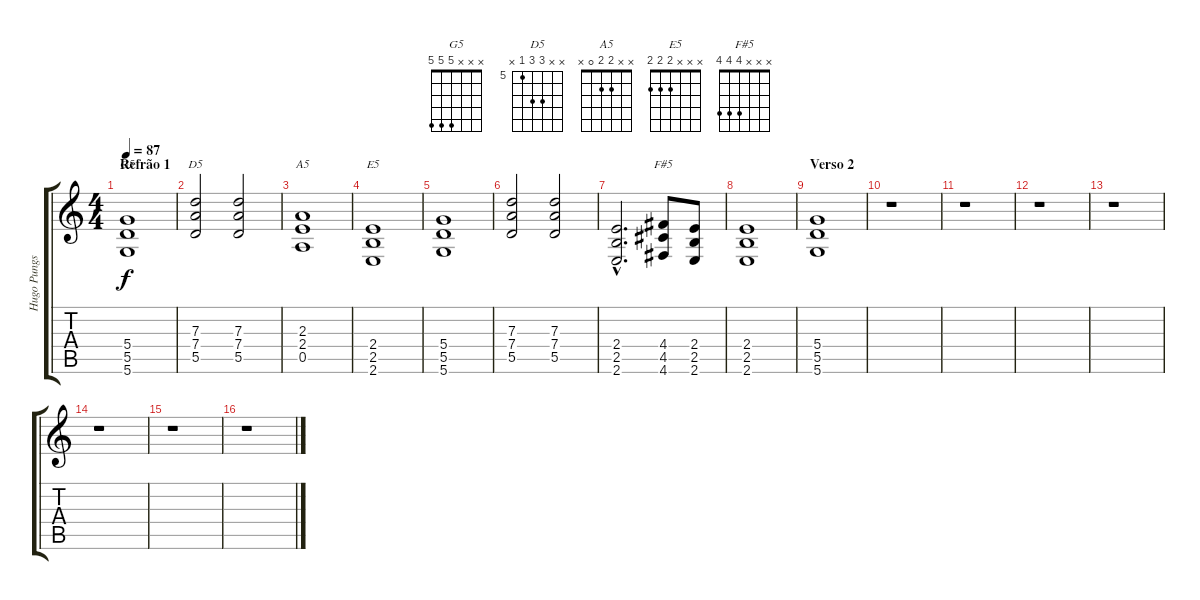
\track ("Hugo Pungs [Guit]" "Hugo Pungs") {instrument overdrivenguitar}
\staff {score tabs}
\tuning (E4 B3 G3 D3 A2 D2) {hide}
\chord ("G5" x x x 5 5 5)
\chord ("D5" x x 7 7 5 x) {firstfret 5}
\chord ("A5" x x 2 2 0 x)
\chord ("E5" x x x 2 2 2)
\chord ("F#5" x x x 4 4 4)
\ts (4 4)
\section ("" "Refrão 1")
\tempo 87
\clef g2
\ks c
(5.4 5.5 5.6).1{ch "G5" dy f} |
(7.3 7.4 5.5).2{ch "D5"} (7.3 7.4 5.5).2 |
(2.3 2.4 0.5).1{ch "A5"} |
(2.4 2.5 2.6).1{ch "E5"} |
(5.4 5.5 5.6).1 |
(7.3 7.4 5.5).2 (7.3 7.4 5.5).2 |
(2.4{hac} 2.5{hac} 2.6{hac}).2{d} (4.4 4.5 4.6).8{ch "F#5"} (2.4 2.5 2.6).8 |
(2.4 2.5 2.6).1 |
\section ("" "Verso 2")
(5.4 5.5 5.6).1{volume 0} |
r.1 |
r.1 |
r.1 |
r.1 |
r.1 |
r.1 |
r.1
